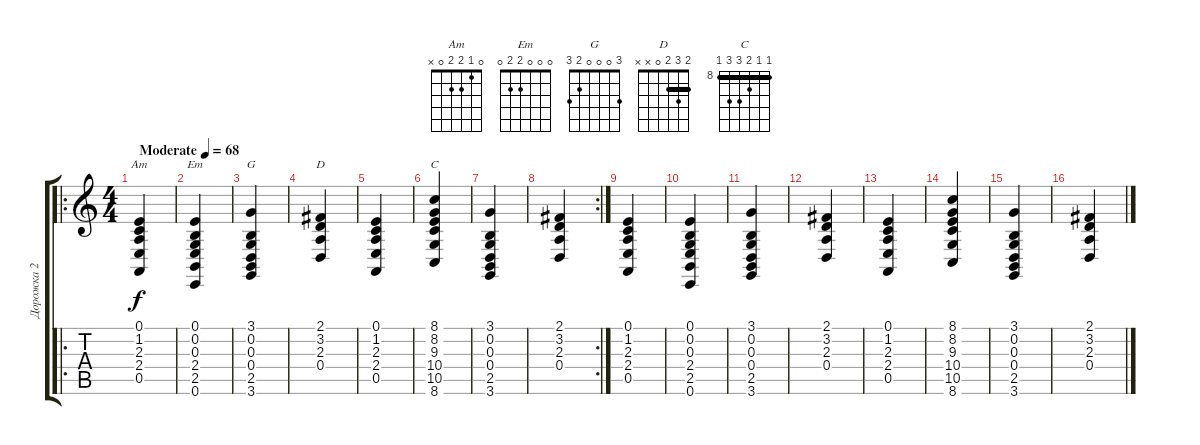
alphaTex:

\track ("Дорожка 2" "Дорожка 2") {instrument rockorgan}
\staff {score tabs}
\tuning (E4 B3 G3 D3 A2 E2) {hide}
\chord ("Am" 0 1 2 2 0 x)
\chord ("Em" 0 0 0 2 2 0)
\chord ("G" 3 0 0 0 2 3)
\chord ("D" 2 3 2 0 x x) {barre 2}
\chord ("C" 8 8 9 10 10 8) {firstfret 8 barre 8}
\ro
\ts (4 4)
\tempo (68 "Moderate")
\clef g2
\ks c
(0.1 1.2 2.3 2.4 0.5).4{ch "Am" dy f instrument rockorgan} |
(0.1 0.2 0.3 2.4 2.5 0.6).4{ch "Em"} |
(3.1 0.2 0.3 0.4 2.5 3.6).4{ch "G"} |
(2.1 3.2 2.3 0.4).4{ch "D"} |
(0.1 1.2 2.3 2.4 0.5).4 |
(8.1 8.2 9.3 10.4 10.5 8.6).4{ch "C"} |
(3.1 0.2 0.3 0.4 2.5 3.6).4 |
\rc 2
(2.1 3.2 2.3 0.4).4 |
(0.1 1.2 2.3 2.4 0.5).4 |
(0.1 0.2 0.3 2.4 2.5 0.6).4 |
(3.1 0.2 0.3 0.4 2.5 3.6).4 |
(2.1 3.2 2.3 0.4).4 |
(0.1 1.2 2.3 2.4 0.5).4 |
(8.1 8.2 9.3 10.4 10.5 8.6).4 |
(3.1 0.2 0.3 0.4 2.5 3.6).4 |
(2.1 3.2 2.3 0.4).4
